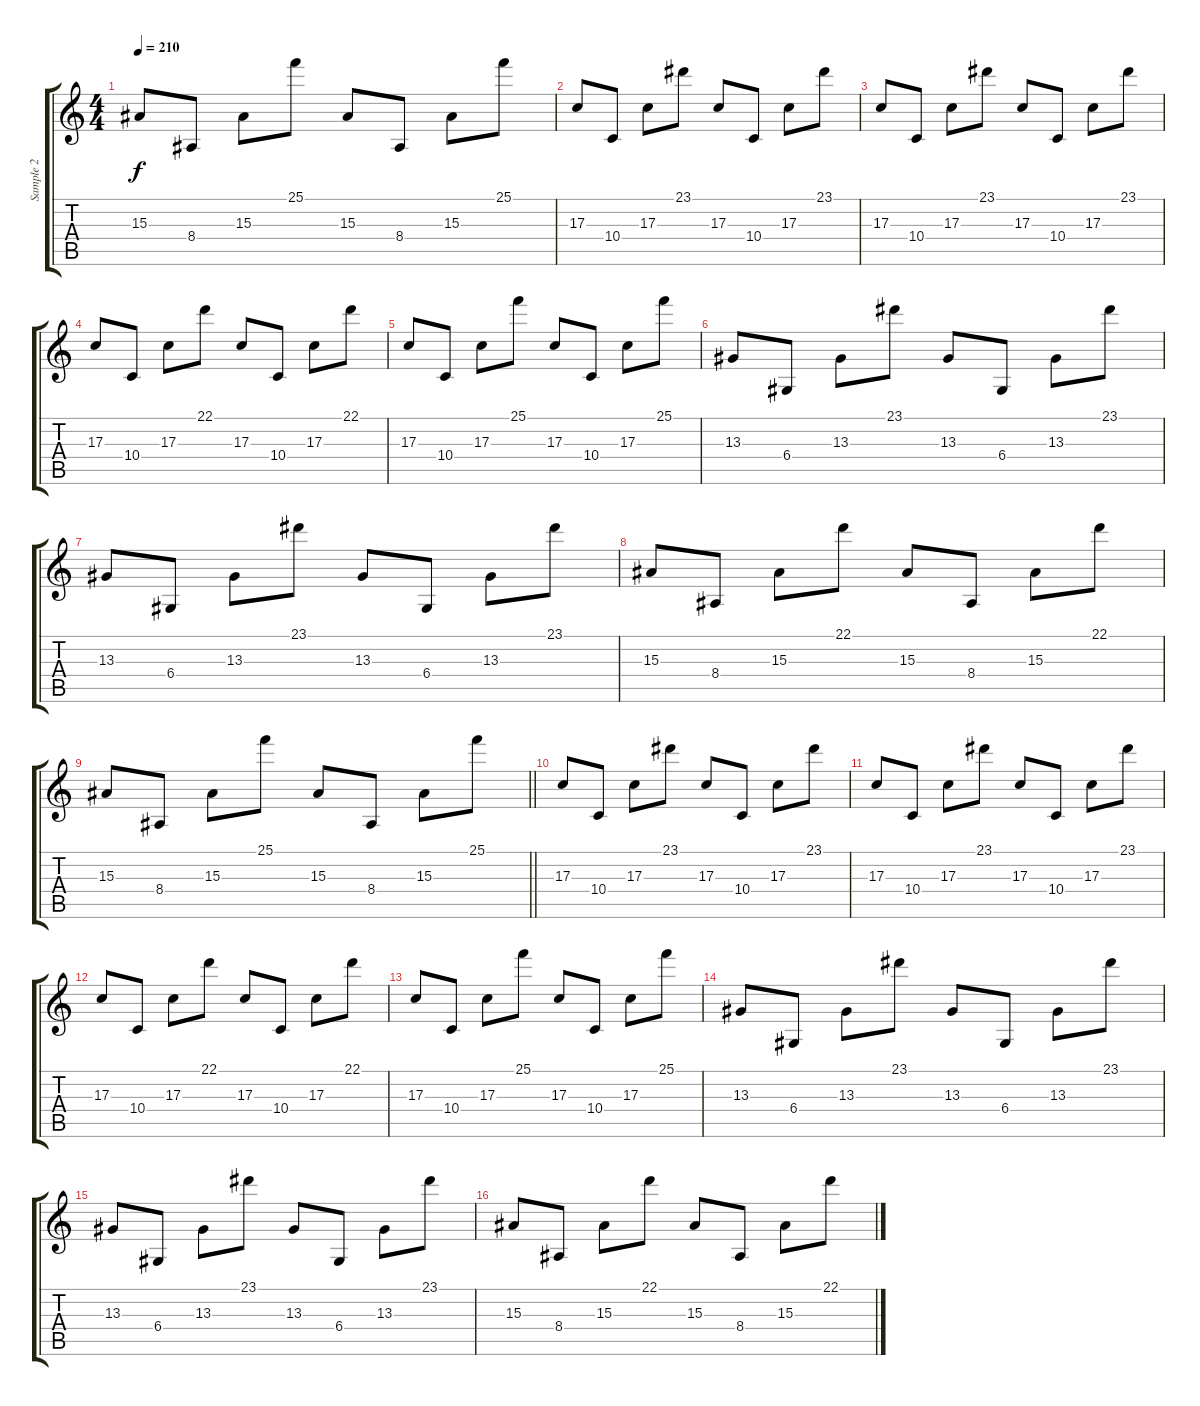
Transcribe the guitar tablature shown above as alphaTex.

\track ("Sample 2" "Sample 2") {instrument lead3calliope}
\staff {score tabs}
\tuning (E4 B3 G3 D3 A2 E2) {hide}
\ts (4 4)
\tempo 210
\clef g2
\ks c
15.3.8{dy f} 8.4.8 15.3.8 25.1.8 15.3.8 8.4.8 15.3.8 25.1.8 |
17.3.8 10.4.8 17.3.8 23.1.8 17.3.8 10.4.8 17.3.8 23.1.8 |
17.3.8 10.4.8 17.3.8 23.1.8 17.3.8 10.4.8 17.3.8 23.1.8 |
17.3.8 10.4.8 17.3.8 22.1.8 17.3.8 10.4.8 17.3.8 22.1.8 |
17.3.8 10.4.8 17.3.8 25.1.8 17.3.8 10.4.8 17.3.8 25.1.8 |
13.3.8 6.4.8 13.3.8 23.1.8 13.3.8 6.4.8 13.3.8 23.1.8 |
13.3.8 6.4.8 13.3.8 23.1.8 13.3.8 6.4.8 13.3.8 23.1.8 |
15.3.8 8.4.8 15.3.8 22.1.8 15.3.8 8.4.8 15.3.8 22.1.8 |
\barLineRight lightlight
15.3.8 8.4.8 15.3.8 25.1.8 15.3.8 8.4.8 15.3.8 25.1.8 |
\section ("" " ")
17.3.8 10.4.8 17.3.8 23.1.8 17.3.8 10.4.8 17.3.8 23.1.8 |
17.3.8 10.4.8 17.3.8 23.1.8 17.3.8 10.4.8 17.3.8 23.1.8 |
17.3.8 10.4.8 17.3.8 22.1.8 17.3.8 10.4.8 17.3.8 22.1.8 |
17.3.8 10.4.8 17.3.8 25.1.8 17.3.8 10.4.8 17.3.8 25.1.8 |
13.3.8 6.4.8 13.3.8 23.1.8 13.3.8 6.4.8 13.3.8 23.1.8 |
13.3.8 6.4.8 13.3.8 23.1.8 13.3.8 6.4.8 13.3.8 23.1.8 |
15.3.8 8.4.8 15.3.8 22.1.8 15.3.8 8.4.8 15.3.8 22.1.8
